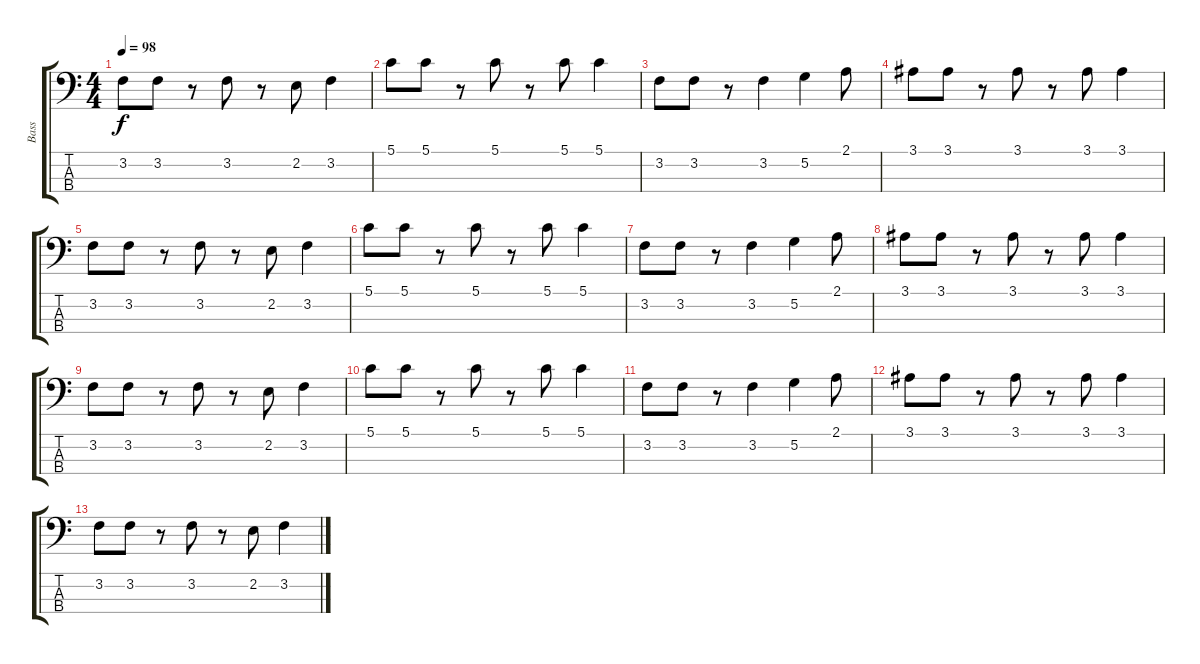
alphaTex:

\track ("Bass" "Bass") {instrument electricbassfinger}
\staff {score tabs}
\tuning (G2 D2 A1 E1) {hide}
\ts (4 4)
\tempo 98
\clef f4
\ks c
3.2.8{dy f} 3.2.8 r.8 3.2.8 r.8 2.2.8 3.2.4 |
5.1.8{volume 10} 5.1.8 r.8 5.1.8 r.8 5.1.8 5.1.4 |
3.2.8 3.2.8 r.8 3.2.4 5.2.4 2.1.8 |
3.1.8 3.1.8 r.8 3.1.8 r.8 3.1.8 3.1.4 |
3.2.8 3.2.8 r.8 3.2.8 r.8 2.2.8 3.2.4 |
5.1.8{volume 5} 5.1.8 r.8 5.1.8 r.8 5.1.8 5.1.4 |
3.2.8 3.2.8 r.8 3.2.4 5.2.4 2.1.8 |
3.1.8 3.1.8 r.8 3.1.8 r.8 3.1.8 3.1.4 |
3.2.8 3.2.8 r.8 3.2.8 r.8 2.2.8 3.2.4 |
5.1.8{volume 0} 5.1.8 r.8 5.1.8 r.8 5.1.8 5.1.4 |
3.2.8 3.2.8 r.8 3.2.4 5.2.4 2.1.8 |
3.1.8 3.1.8 r.8 3.1.8 r.8 3.1.8 3.1.4 |
3.2.8 3.2.8 r.8 3.2.8 r.8 2.2.8 3.2.4
